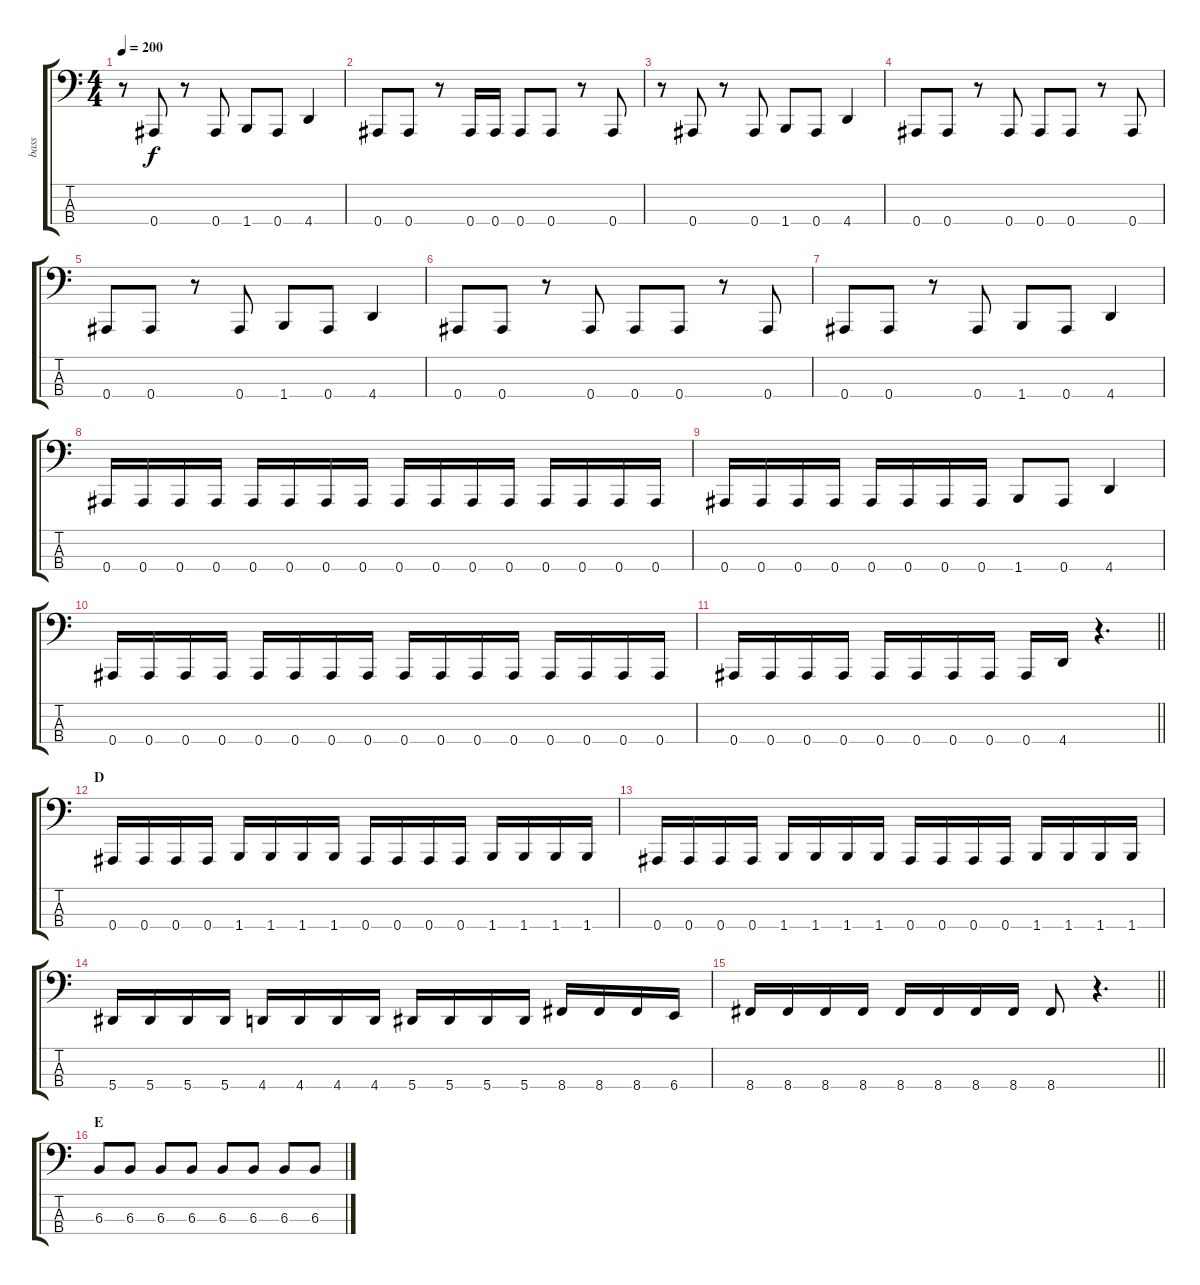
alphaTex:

\track ("bass" "bass") {instrument electricbassfinger}
\staff {score tabs}
\tuning (Eb2 Bb1 F1 Bb0) {hide}
\ts (4 4)
\tempo 200
\clef f4
\ks c
r.8{dy f} 0.4.8 r.8 0.4.8 1.4.8 0.4.8 4.4.4 |
0.4.8 0.4.8 r.8 0.4.16 0.4.16 0.4.8 0.4.8 r.8 0.4.8 |
r.8 0.4.8 r.8 0.4.8 1.4.8 0.4.8 4.4.4 |
0.4.8 0.4.8 r.8 0.4.8 0.4.8 0.4.8 r.8 0.4.8 |
0.4.8 0.4.8 r.8 0.4.8 1.4.8 0.4.8 4.4.4 |
0.4.8 0.4.8 r.8 0.4.8 0.4.8 0.4.8 r.8 0.4.8 |
0.4.8 0.4.8 r.8 0.4.8 1.4.8 0.4.8 4.4.4 |
0.4.16 0.4.16 0.4.16 0.4.16 0.4.16 0.4.16 0.4.16 0.4.16 0.4.16 0.4.16 0.4.16 0.4.16 0.4.16 0.4.16 0.4.16 0.4.16 |
0.4.16 0.4.16 0.4.16 0.4.16 0.4.16 0.4.16 0.4.16 0.4.16 1.4.8 0.4.8 4.4.4 |
0.4.16 0.4.16 0.4.16 0.4.16 0.4.16 0.4.16 0.4.16 0.4.16 0.4.16 0.4.16 0.4.16 0.4.16 0.4.16 0.4.16 0.4.16 0.4.16 |
\barLineRight lightlight
0.4.16 0.4.16 0.4.16 0.4.16 0.4.16 0.4.16 0.4.16 0.4.16 0.4.16 4.4.16 r.4{d} |
\section ("" "D")
0.4.16 0.4.16 0.4.16 0.4.16 1.4.16 1.4.16 1.4.16 1.4.16 0.4.16 0.4.16 0.4.16 0.4.16 1.4.16 1.4.16 1.4.16 1.4.16 |
0.4.16 0.4.16 0.4.16 0.4.16 1.4.16 1.4.16 1.4.16 1.4.16 0.4.16 0.4.16 0.4.16 0.4.16 1.4.16 1.4.16 1.4.16 1.4.16 |
5.4.16 5.4.16 5.4.16 5.4.16 4.4.16 4.4.16 4.4.16 4.4.16 5.4.16 5.4.16 5.4.16 5.4.16 8.4.16 8.4.16 8.4.16 6.4.16 |
\barLineRight lightlight
8.4.16 8.4.16 8.4.16 8.4.16 8.4.16 8.4.16 8.4.16 8.4.16 8.4.8 r.4{d} |
\section ("" "E")
6.3.8 6.3.8 6.3.8 6.3.8 6.3.8 6.3.8 6.3.8 6.3.8
